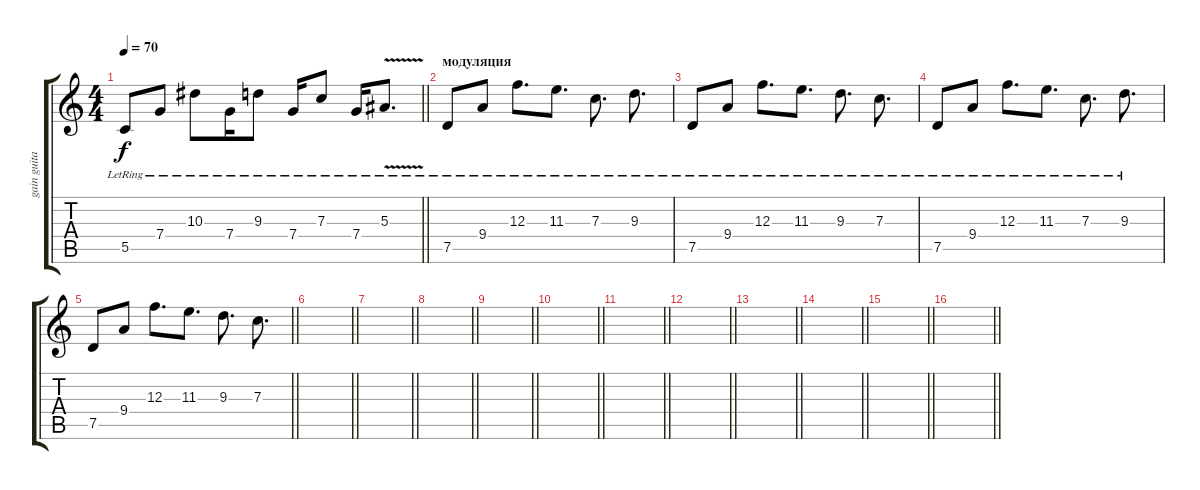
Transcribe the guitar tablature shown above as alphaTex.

\track ("gain guitar" "gain guita") {instrument overdrivenguitar}
\staff {score tabs}
\tuning (D4 A3 F3 C3 G2 D2) {hide}
\ts (4 4)
\tempo 70
\clef g2
\barLineRight lightlight
\ks c
5.5{lr}.8{dy f} 7.4{lr}.8 10.3{lr}.8 7.4{lr}.16 9.3{lr}.8 7.4{lr}.16 7.3{lr}.8 7.4{lr}.16 5.3{v lr}.8{d} |
\section ("" "модуляция")
7.5{lr}.8 9.4{lr}.8 12.3{lr}.8{d} 11.3{lr}.8{d} 7.3{lr}.8{d} 9.3{lr}.8{d} |
7.5{lr}.8 9.4{lr}.8 12.3{lr}.8{d} 11.3{lr}.8{d} 9.3{lr}.8{d} 7.3{lr}.8{d} |
7.5{lr}.8 9.4{lr}.8 12.3{lr}.8{d} 11.3{lr}.8{d} 7.3{lr}.8{d} 9.3{lr}.8{d} |
\barLineRight lightlight
7.5.8 9.4.8 12.3.8{d} 11.3.8{d} 9.3.8{d} 7.3.8{d} |
\barLineRight lightlight
|
\barLineRight lightlight
|
\barLineRight lightlight
|
\barLineRight lightlight
|
\barLineRight lightlight
|
\barLineRight lightlight
|
\barLineRight lightlight
|
\barLineRight lightlight
|
\barLineRight lightlight
|
\barLineRight lightlight
|
\barLineRight lightlight
